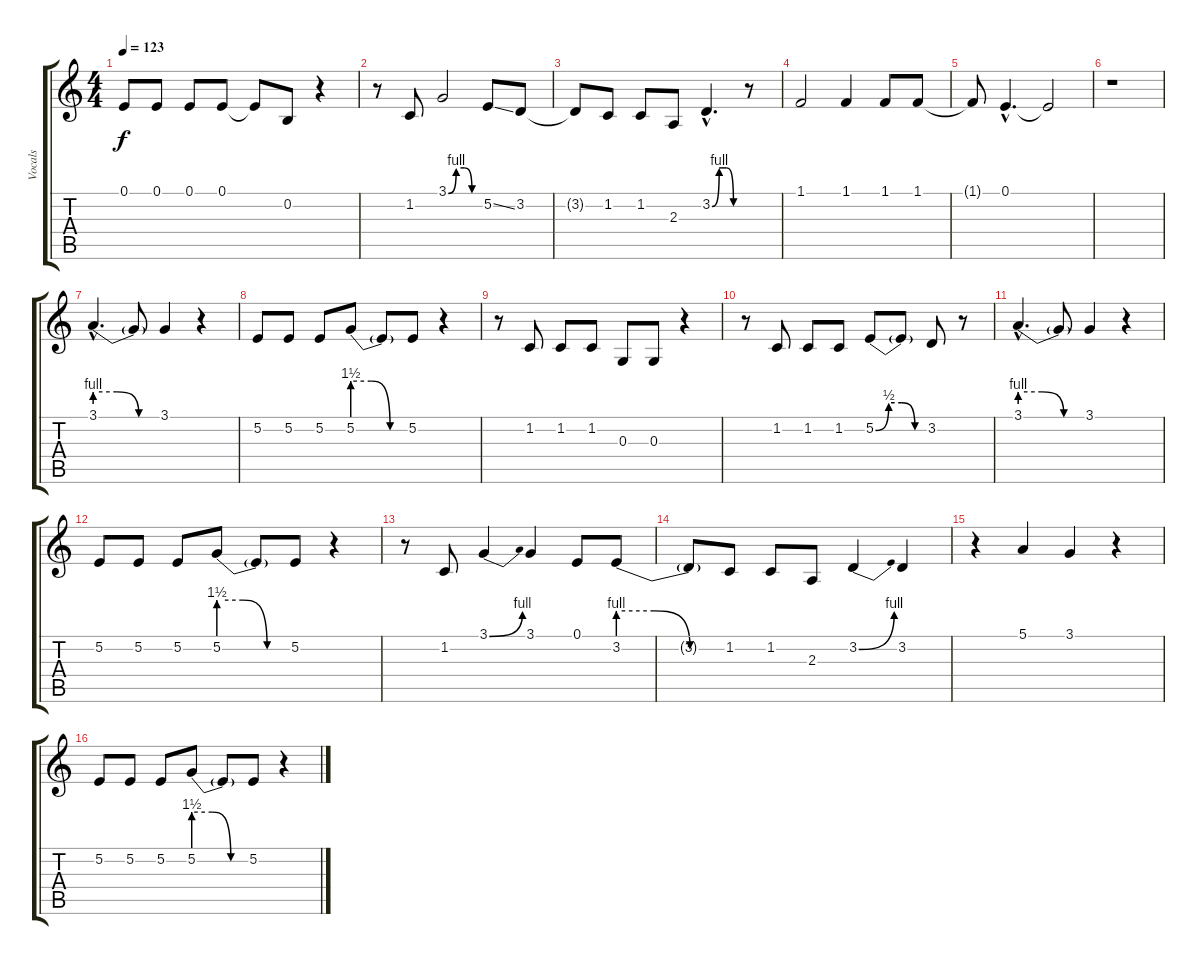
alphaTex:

\track ("Vocals" "Vocals") {instrument englishhorn}
\staff {score tabs}
\tuning (E4 B3 G3 D3 A2 E2) {hide}
\ts (4 4)
\tempo 123
\clef g2
\ks c
0.1.8{dy f} 0.1.8 0.1.8 0.1.8 0.1{t}.8 0.2.8 r.4 |
r.8 1.2.8 3.1{be (custom 0 0 15 4 30 4 45 0 60 0)}.2 5.2{ss}.8 3.2.8 |
3.2{t}.8 1.2.8 1.2.8 2.3.8 3.2{be (custom 0 0 15 4 30 4 45 0 60 0) hac}.4{d} r.8 |
1.1.2{volume 10} 1.1.4 1.1.8 1.1.8 |
1.1{t}.8 0.1{hac}.4{d} 0.1{t}.2 |
r.1 |
3.1{be (custom 0 4 20 4 40 0 60 0) hac}.4{d volume 16} 3.1{t}.8 3.1.4 r.4 |
5.2.8 5.2.8 5.2.8 5.2{be (custom 0 6 20 6 40 0 60 0)}.8 5.2{t}.8 5.2.8 r.4 |
r.8 1.2.8 1.2.8 1.2.8 0.3.8 0.3.8 r.4 |
r.8 1.2.8 1.2.8 1.2.8 5.2{be (custom 0 0 15 2 30 2 45 0 60 0)}.8 5.2{t}.8 3.2.8 r.8 |
3.1{be (custom 0 4 20 4 40 0 60 0) hac}.4{d} 3.1{t}.8 3.1.4 r.4 |
5.2.8 5.2.8 5.2.8 5.2{be (custom 0 6 20 6 40 0 60 0)}.8 5.2{t}.8 5.2.8 r.4 |
r.8 1.2.8 3.1{be (bend 0 0 60 4)}.4 3.1.4 0.1.8 3.2{be (custom 0 4 20 4 40 0 60 0)}.8 |
3.2{t}.8 1.2.8 1.2.8 2.3.8 3.2{be (bend 0 0 60 4)}.4 3.2.4 |
r.4 5.1.4 3.1.4 r.4 |
5.2.8 5.2.8 5.2.8 5.2{be (custom 0 6 20 6 40 0 60 0)}.8 5.2{t}.8 5.2.8 r.4
